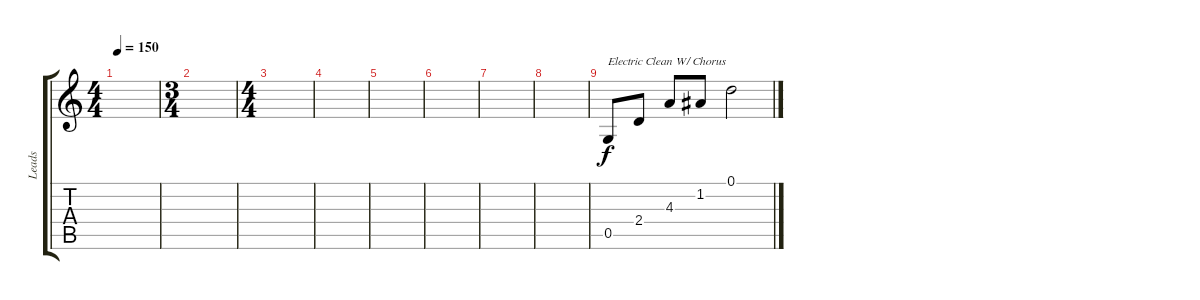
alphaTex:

\track ("Leads" "Leads") {instrument distortionguitar}
\staff {score tabs}
\tuning (D4 A3 F3 C3 G2 D2) {hide}
\ts (4 4)
\tempo 150
\clef g2
\ks c
|
\ts (3 4)
|
\ts (4 4)
|
|
|
|
|
|
0.5.8{txt "Electric Clean W/ Chorus" instrument electricguitarclean} 2.4.8 4.3.8 1.2.8 0.1.2
